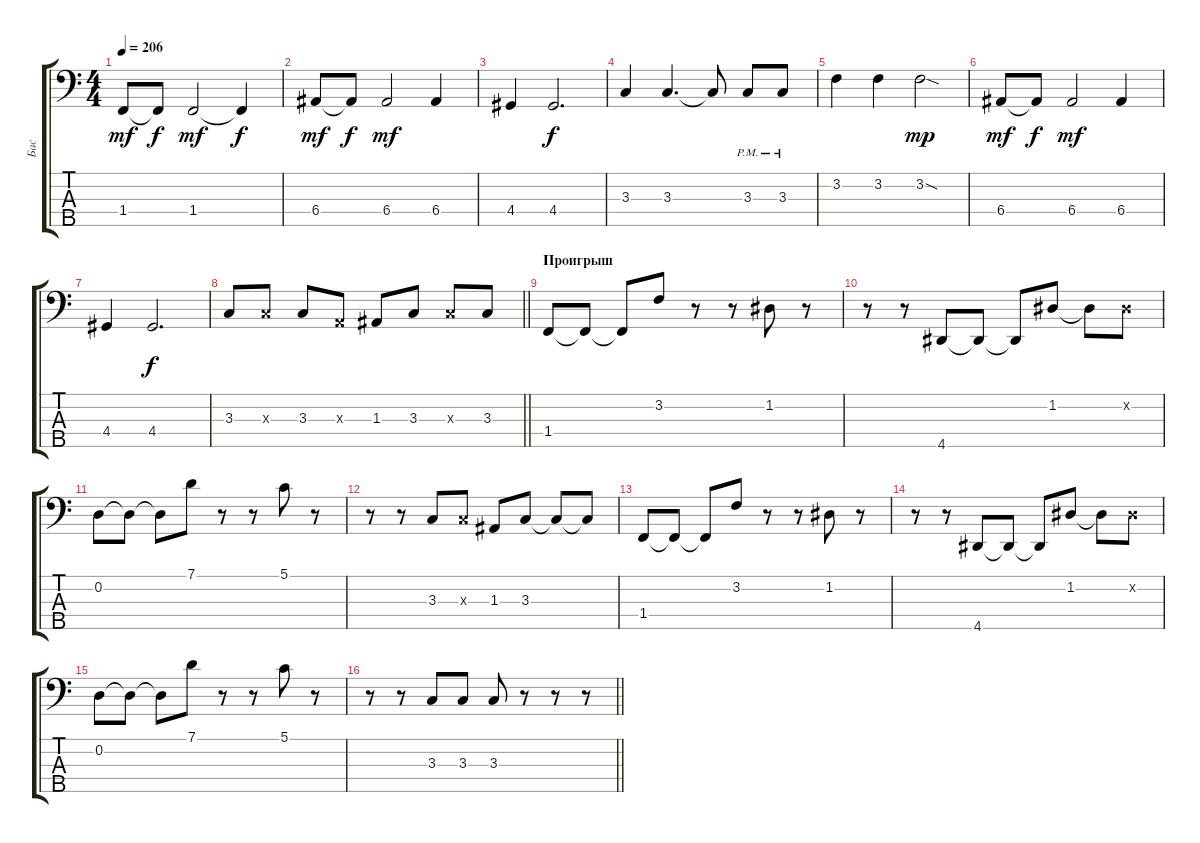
\track ("Бас" "Бас") {instrument electricbassfinger}
\staff {score tabs}
\tuning (G2 D2 A1 E1 B0) {hide}
\ts (4 4)
\tempo 206
\clef f4
\ks c
1.4.8{dy mf} 1.4{t}.8{dy f} 1.4.2{dy mf} 1.4{t}.4{dy f} |
6.4.8{dy mf} 6.4{t}.8{dy f} 6.4.2{dy mf} 6.4.4 |
4.4.4 4.4.2{d dy f} |
3.3.4 3.3.4{d} 3.3{t}.8 3.3{pm}.8 3.3{pm}.8 |
3.2.4 3.2.4 3.2{sod}.2{dy mp} |
6.4.8{dy mf} 6.4{t}.8{dy f} 6.4.2{dy mf} 6.4.4 |
4.4.4 4.4.2{d dy f} |
\barLineRight lightlight
3.3.8 3.3{x}.8 3.3.8 0.3{x}.8 1.3.8 3.3.8 3.3{x}.8 3.3.8 |
\section ("" "Проигрыш")
1.4.8 1.4{t}.8 1.4{t}.8 3.2.8 r.8 r.8 1.2.8 r.8 |
r.8 r.8 4.5.8 4.5{t}.8 4.5{t}.8 1.2.8 1.2{t}.8 1.2{x}.8 |
0.2.8 0.2{t}.8 0.2{t}.8 7.1.8 r.8 r.8 5.1.8 r.8 |
r.8 r.8 3.3.8 3.3{x}.8 1.3.8 3.3.8 3.3{t}.8 3.3{t}.8 |
1.4.8 1.4{t}.8 1.4{t}.8 3.2.8 r.8 r.8 1.2.8 r.8 |
r.8 r.8 4.5.8 4.5{t}.8 4.5{t}.8 1.2.8 1.2{t}.8 1.2{x}.8 |
0.2.8 0.2{t}.8 0.2{t}.8 7.1.8 r.8 r.8 5.1.8 r.8 |
\barLineRight lightlight
r.8 r.8 3.3.8 3.3.8 3.3.8 r.8 r.8 r.8
